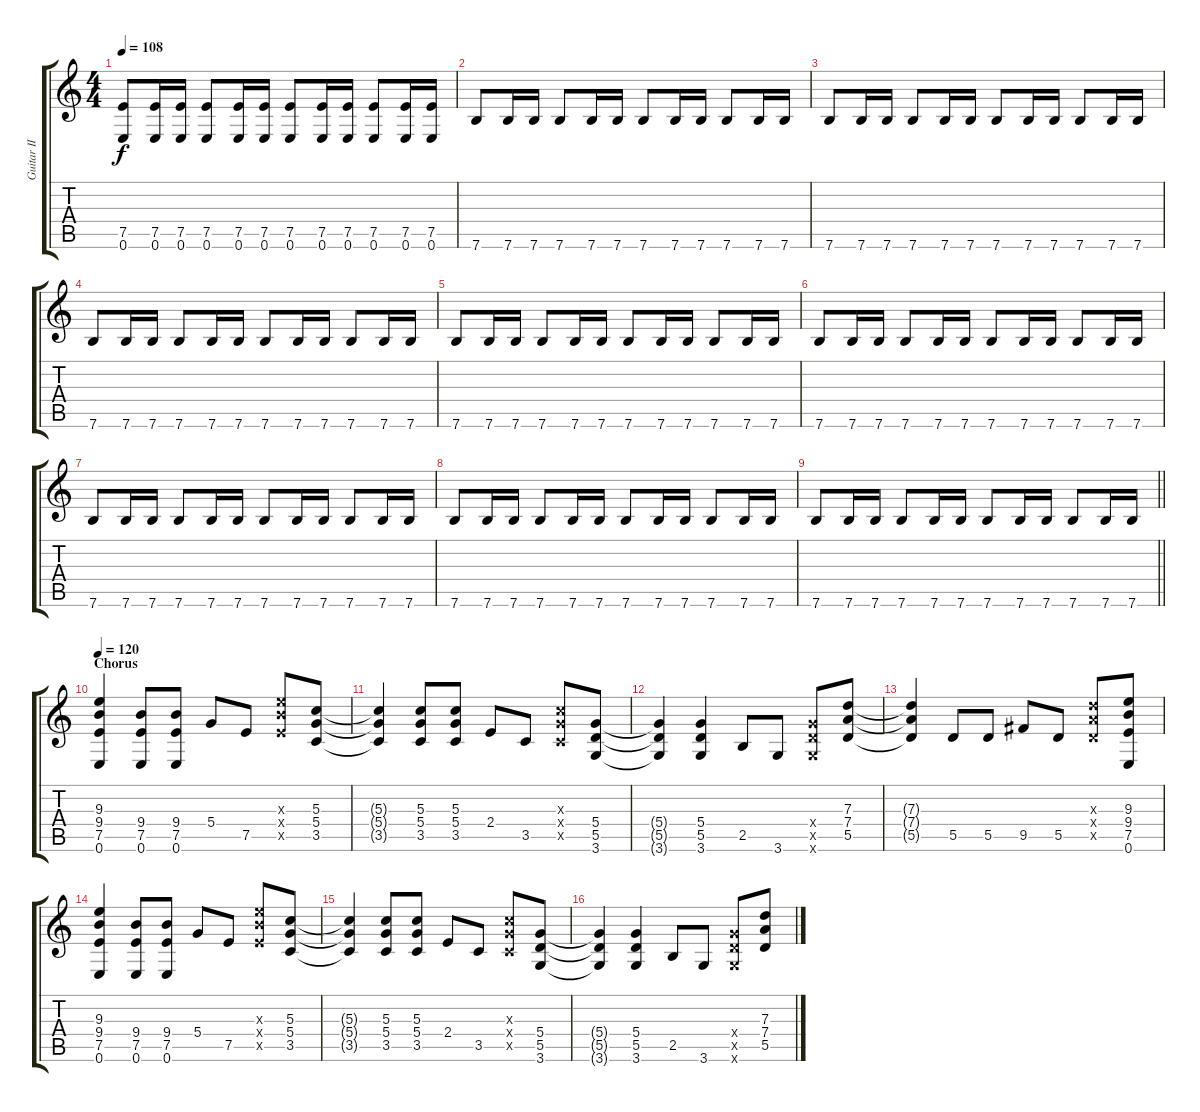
\track ("Guitar II" "Guitar II") {instrument distortionguitar}
\staff {score tabs}
\tuning (E4 B3 G3 D3 A2 E2) {hide}
\ts (4 4)
\tempo 108
\clef g2
\ks c
(7.5 0.6).8{dy f} (7.5 0.6).16 (7.5 0.6).16 (7.5 0.6).8 (7.5 0.6).16 (7.5 0.6).16 (7.5 0.6).8 (7.5 0.6).16 (7.5 0.6).16 (7.5 0.6).8 (7.5 0.6).16 (7.5 0.6).16 |
7.6.8 7.6.16 7.6.16 7.6.8 7.6.16 7.6.16 7.6.8 7.6.16 7.6.16 7.6.8 7.6.16 7.6.16 |
7.6.8 7.6.16 7.6.16 7.6.8 7.6.16 7.6.16 7.6.8 7.6.16 7.6.16 7.6.8 7.6.16 7.6.16 |
7.6.8 7.6.16 7.6.16 7.6.8 7.6.16 7.6.16 7.6.8 7.6.16 7.6.16 7.6.8 7.6.16 7.6.16 |
7.6.8 7.6.16 7.6.16 7.6.8 7.6.16 7.6.16 7.6.8 7.6.16 7.6.16 7.6.8 7.6.16 7.6.16 |
7.6.8 7.6.16 7.6.16 7.6.8 7.6.16 7.6.16 7.6.8 7.6.16 7.6.16 7.6.8 7.6.16 7.6.16 |
7.6.8 7.6.16 7.6.16 7.6.8 7.6.16 7.6.16 7.6.8 7.6.16 7.6.16 7.6.8 7.6.16 7.6.16 |
7.6.8 7.6.16 7.6.16 7.6.8 7.6.16 7.6.16 7.6.8 7.6.16 7.6.16 7.6.8 7.6.16 7.6.16 |
\barLineRight lightlight
7.6.8 7.6.16 7.6.16 7.6.8 7.6.16 7.6.16 7.6.8 7.6.16 7.6.16 7.6.8 7.6.16 7.6.16 |
\section ("" "Chorus")
\tempo 120
(9.3 9.4 7.5 0.6).4{volume 16} (9.4 7.5 0.6).8 (9.4 7.5 0.6).8 5.4.8 7.5.8 (9.3{x} 9.4{x} 7.5{x}).8 (5.3 5.4 3.5).8 |
(5.3{t} 5.4{t} 3.5{t}).4 (5.3 5.4 3.5).8 (5.3 5.4 3.5).8 2.4.8 3.5.8 (5.3{x} 5.4{x} 3.5{x}).8 (5.4 5.5 3.6).8 |
(5.4{t} 5.5{t} 3.6{t}).4 (5.4 5.5 3.6).4 2.5.8 3.6.8 (5.4{x} 5.5{x} 3.6{x}).8 (7.3 7.4 5.5).8 |
(7.3{t} 7.4{t} 5.5{t}).4 5.5.8 5.5.8 9.5.8 5.5.8 (7.3{x} 7.4{x} 5.5{x}).8 (9.3 9.4 7.5 0.6).8 |
(9.3 9.4 7.5 0.6).4 (9.4 7.5 0.6).8 (9.4 7.5 0.6).8 5.4.8 7.5.8 (9.3{x} 9.4{x} 7.5{x}).8 (5.3 5.4 3.5).8 |
(5.3{t} 5.4{t} 3.5{t}).4 (5.3 5.4 3.5).8 (5.3 5.4 3.5).8 2.4.8 3.5.8 (5.3{x} 5.4{x} 3.5{x}).8 (5.4 5.5 3.6).8 |
(5.4{t} 5.5{t} 3.6{t}).4 (5.4 5.5 3.6).4 2.5.8 3.6.8 (5.4{x} 5.5{x} 3.6{x}).8 (7.3 7.4 5.5).8
